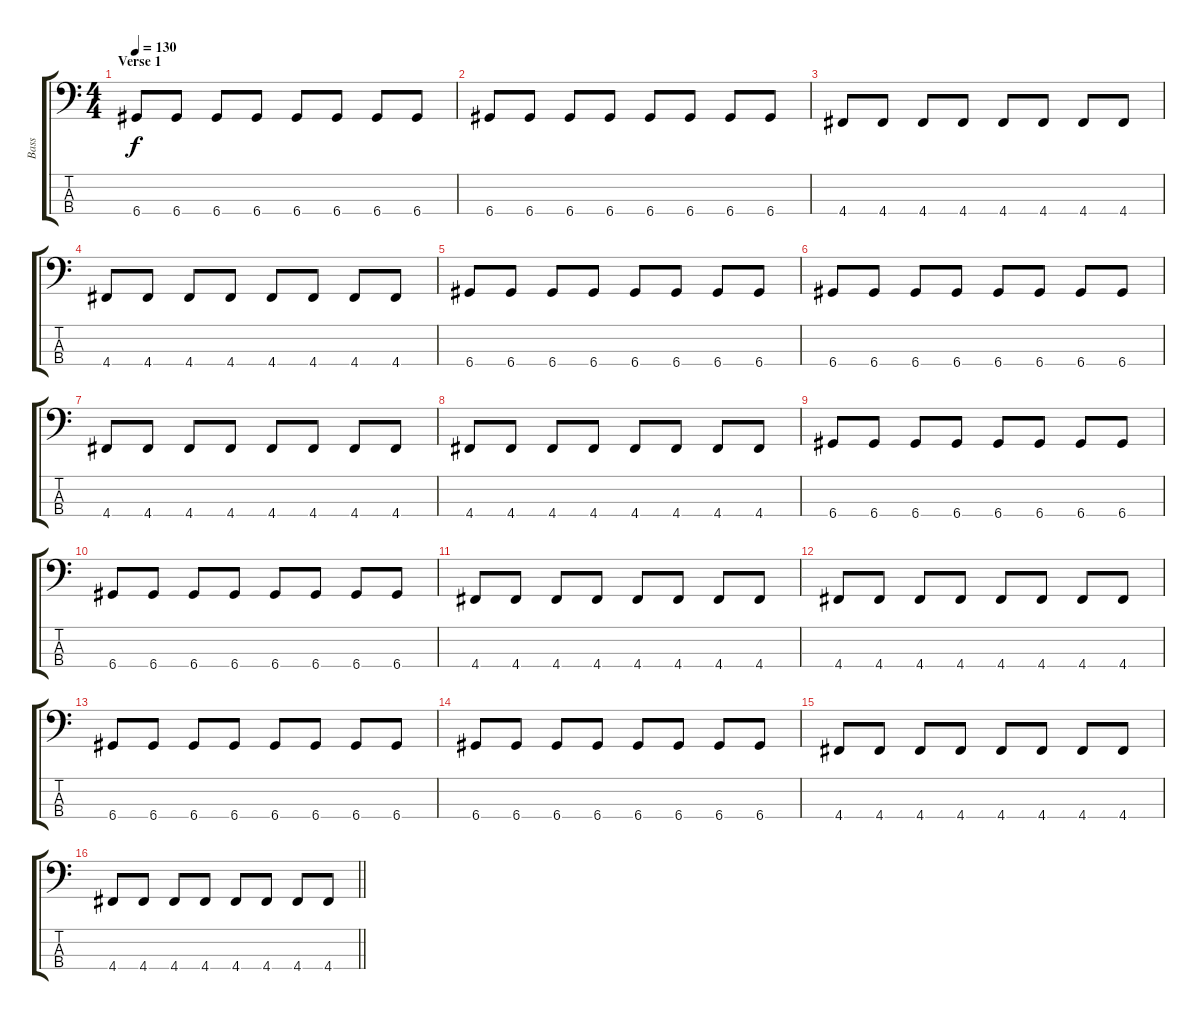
\track ("Bass" "Bass") {instrument electricbassfinger}
\staff {score tabs}
\tuning (G2 D2 A1 D1) {hide}
\ts (4 4)
\section ("" "Verse 1")
\tempo 130
\clef f4
\ks c
6.4.8{dy f} 6.4.8 6.4.8 6.4.8 6.4.8 6.4.8 6.4.8 6.4.8 |
6.4.8 6.4.8 6.4.8 6.4.8 6.4.8 6.4.8 6.4.8 6.4.8 |
4.4.8 4.4.8 4.4.8 4.4.8 4.4.8 4.4.8 4.4.8 4.4.8 |
4.4.8 4.4.8 4.4.8 4.4.8 4.4.8 4.4.8 4.4.8 4.4.8 |
6.4.8 6.4.8 6.4.8 6.4.8 6.4.8 6.4.8 6.4.8 6.4.8 |
6.4.8 6.4.8 6.4.8 6.4.8 6.4.8 6.4.8 6.4.8 6.4.8 |
4.4.8 4.4.8 4.4.8 4.4.8 4.4.8 4.4.8 4.4.8 4.4.8 |
4.4.8 4.4.8 4.4.8 4.4.8 4.4.8 4.4.8 4.4.8 4.4.8 |
6.4.8 6.4.8 6.4.8 6.4.8 6.4.8 6.4.8 6.4.8 6.4.8 |
6.4.8 6.4.8 6.4.8 6.4.8 6.4.8 6.4.8 6.4.8 6.4.8 |
4.4.8 4.4.8 4.4.8 4.4.8 4.4.8 4.4.8 4.4.8 4.4.8 |
4.4.8 4.4.8 4.4.8 4.4.8 4.4.8 4.4.8 4.4.8 4.4.8 |
6.4.8 6.4.8 6.4.8 6.4.8 6.4.8 6.4.8 6.4.8 6.4.8 |
6.4.8 6.4.8 6.4.8 6.4.8 6.4.8 6.4.8 6.4.8 6.4.8 |
4.4.8 4.4.8 4.4.8 4.4.8 4.4.8 4.4.8 4.4.8 4.4.8 |
\barLineRight lightlight
4.4.8 4.4.8 4.4.8 4.4.8 4.4.8 4.4.8 4.4.8 4.4.8
